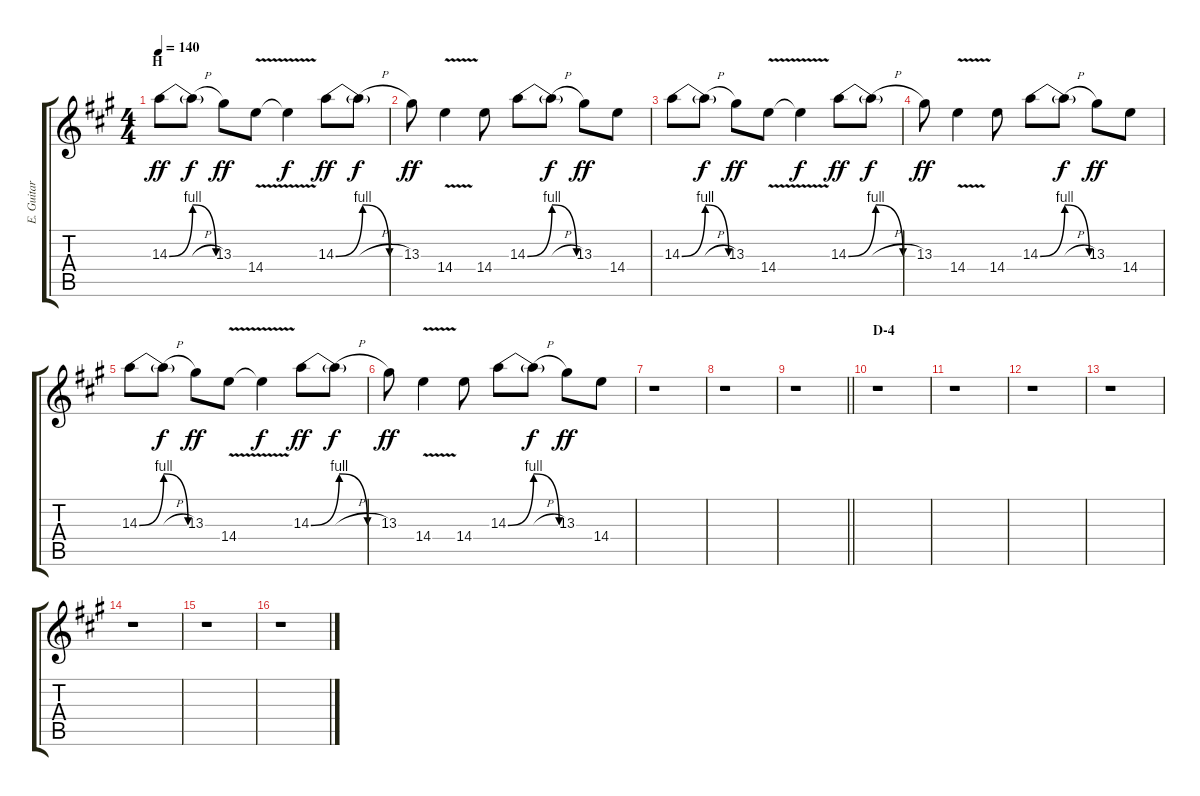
\track ("E. Guitar III" "E. Guitar ") {instrument overdrivenguitar}
\staff {score tabs}
\tuning (E4 B3 G3 D3 A2 E2) {hide}
\ts (4 4)
\section ("" "H")
\tempo 140
\clef g2
\ks a
14.3{be (bendrelease 0 0 20 4 54 4 60 0)}.8{dy ff} 14.3{h t}.8{dy f} 13.3.8{dy ff} 14.4{v}.8 14.4{t}.4{dy f} 14.3{be (bendrelease 0 0 20 4 54 4 60 0)}.8{dy ff} 14.3{h t}.8{dy f} |
13.3.8{dy ff} 14.4{v}.4 14.4.8 14.3{be (bendrelease 0 0 20 4 54 4 60 0)}.8 14.3{h t}.8{dy f} 13.3.8{dy ff} 14.4.8 |
14.3{be (bendrelease 0 0 20 4 54 4 60 0)}.8 14.3{h t}.8{dy f} 13.3.8{dy ff} 14.4{v}.8 14.4{t}.4{dy f} 14.3{be (bendrelease 0 0 20 4 54 4 60 0)}.8{dy ff} 14.3{h t}.8{dy f} |
13.3.8{dy ff} 14.4{v}.4 14.4.8 14.3{be (bendrelease 0 0 20 4 54 4 60 0)}.8 14.3{h t}.8{dy f} 13.3.8{dy ff} 14.4.8 |
14.3{be (bendrelease 0 0 20 4 54 4 60 0)}.8 14.3{h t}.8{dy f} 13.3.8{dy ff} 14.4{v}.8 14.4{t}.4{dy f} 14.3{be (bendrelease 0 0 20 4 54 4 60 0)}.8{dy ff} 14.3{h t}.8{dy f} |
13.3.8{dy ff} 14.4{v}.4 14.4.8 14.3{be (bendrelease 0 0 20 4 54 4 60 0)}.8 14.3{h t}.8{dy f} 13.3.8{dy ff} 14.4.8 |
r.1 |
r.1 |
\barLineRight lightlight
r.1 |
\section ("" "D-4")
r.1 |
r.1 |
r.1 |
r.1 |
r.1 |
r.1 |
r.1
